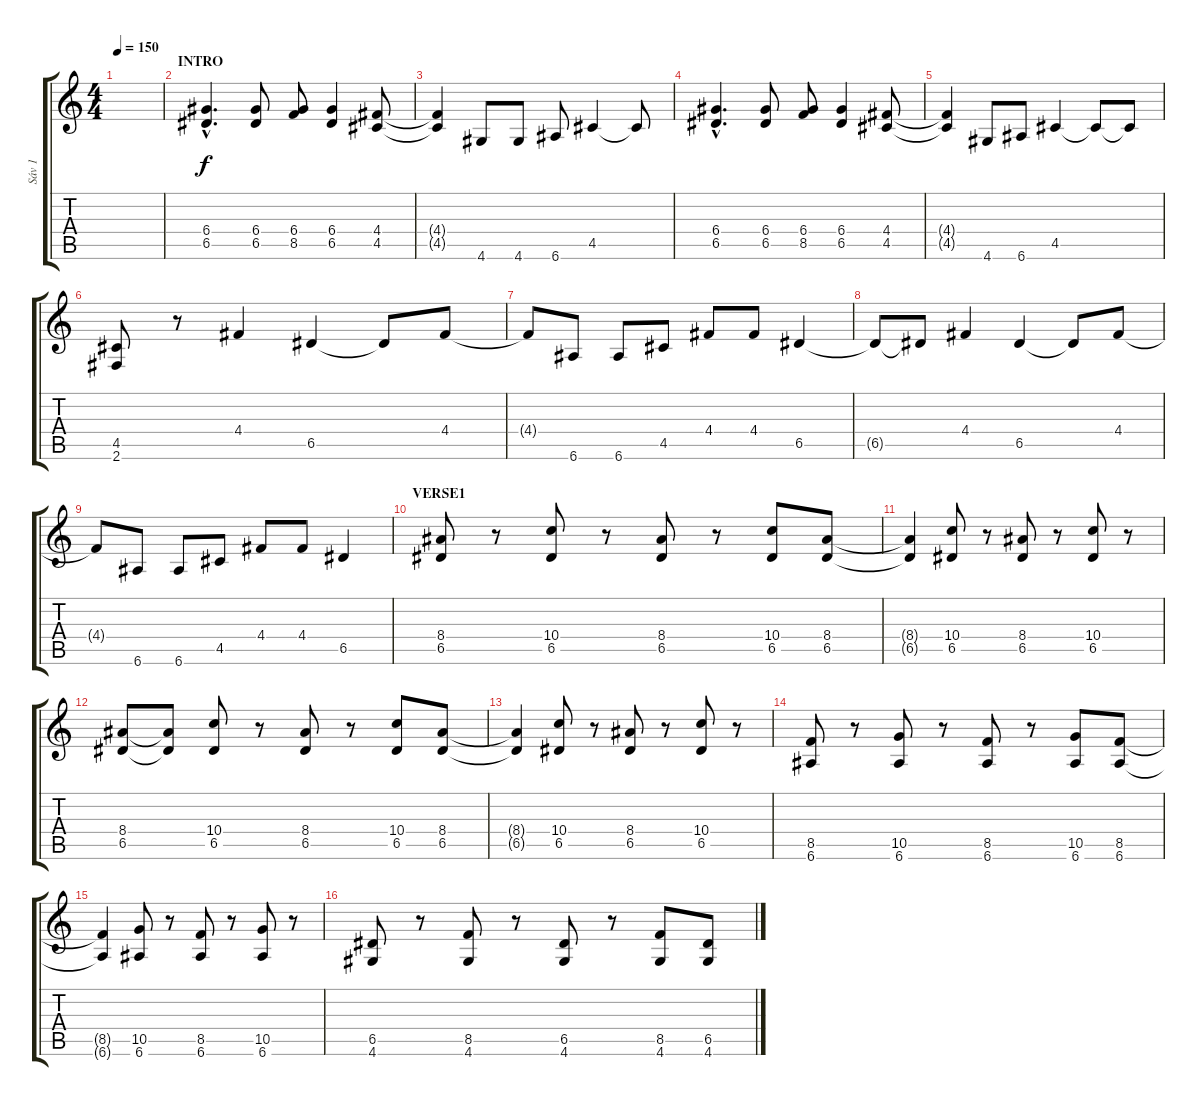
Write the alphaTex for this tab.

\track ("Sáv 1" "Sáv 1") {instrument overdrivenguitar}
\staff {score tabs}
\tuning (E4 B3 G3 D3 A2 E2) {hide}
\ts (4 4)
\tempo 150
\clef g2
\ks c
|
\section ("" "INTRO")
(6.4{hac} 6.5{hac}).4{d} (6.4 6.5).8 (6.4 8.5).8 (6.4 6.5).4 (4.4 4.5).8 |
(4.4{t} 4.5{t}).4 4.6.8 4.6.8 6.6.8 4.5.4 4.5{t}.8 |
(6.4{hac} 6.5{hac}).4{d} (6.4 6.5).8 (6.4 8.5).8 (6.4 6.5).4 (4.4 4.5).8 |
(4.4{t} 4.5{t}).4 4.6.8 6.6.8 4.5.4 4.5{t}.8 4.5{t}.8 |
(4.5 2.6).8 r.8 4.4.4 6.5.4 6.5{t}.8 4.4.8 |
4.4{t}.8 6.6.8 6.6.8 4.5.8 4.4.8 4.4.8 6.5.4 |
6.5{t}.8 6.5{t}.8 4.4.4 6.5.4 6.5{t}.8 4.4.8 |
4.4{t}.8 6.6.8 6.6.8 4.5.8 4.4.8 4.4.8 6.5.4 |
\section ("" "VERSE1")
(8.4 6.5).8 r.8 (10.4 6.5).8 r.8 (8.4 6.5).8 r.8 (10.4 6.5).8 (8.4 6.5).8 |
(8.4{t} 6.5{t}).4 (10.4 6.5).8 r.8 (8.4 6.5).8 r.8 (10.4 6.5).8 r.8 |
(8.4 6.5).8 (8.4{t} 6.5{t}).8 (10.4 6.5).8 r.8 (8.4 6.5).8 r.8 (10.4 6.5).8 (8.4 6.5).8 |
(8.4{t} 6.5{t}).4 (10.4 6.5).8 r.8 (8.4 6.5).8 r.8 (10.4 6.5).8 r.8 |
(8.5 6.6).8 r.8 (10.5 6.6).8 r.8 (8.5 6.6).8 r.8 (10.5 6.6).8 (8.5 6.6).8 |
(8.5{t} 6.6{t}).4 (10.5 6.6).8 r.8 (8.5 6.6).8 r.8 (10.5 6.6).8 r.8 |
(6.5 4.6).8 r.8 (8.5 4.6).8 r.8 (6.5 4.6).8 r.8 (8.5 4.6).8 (6.5 4.6).8
